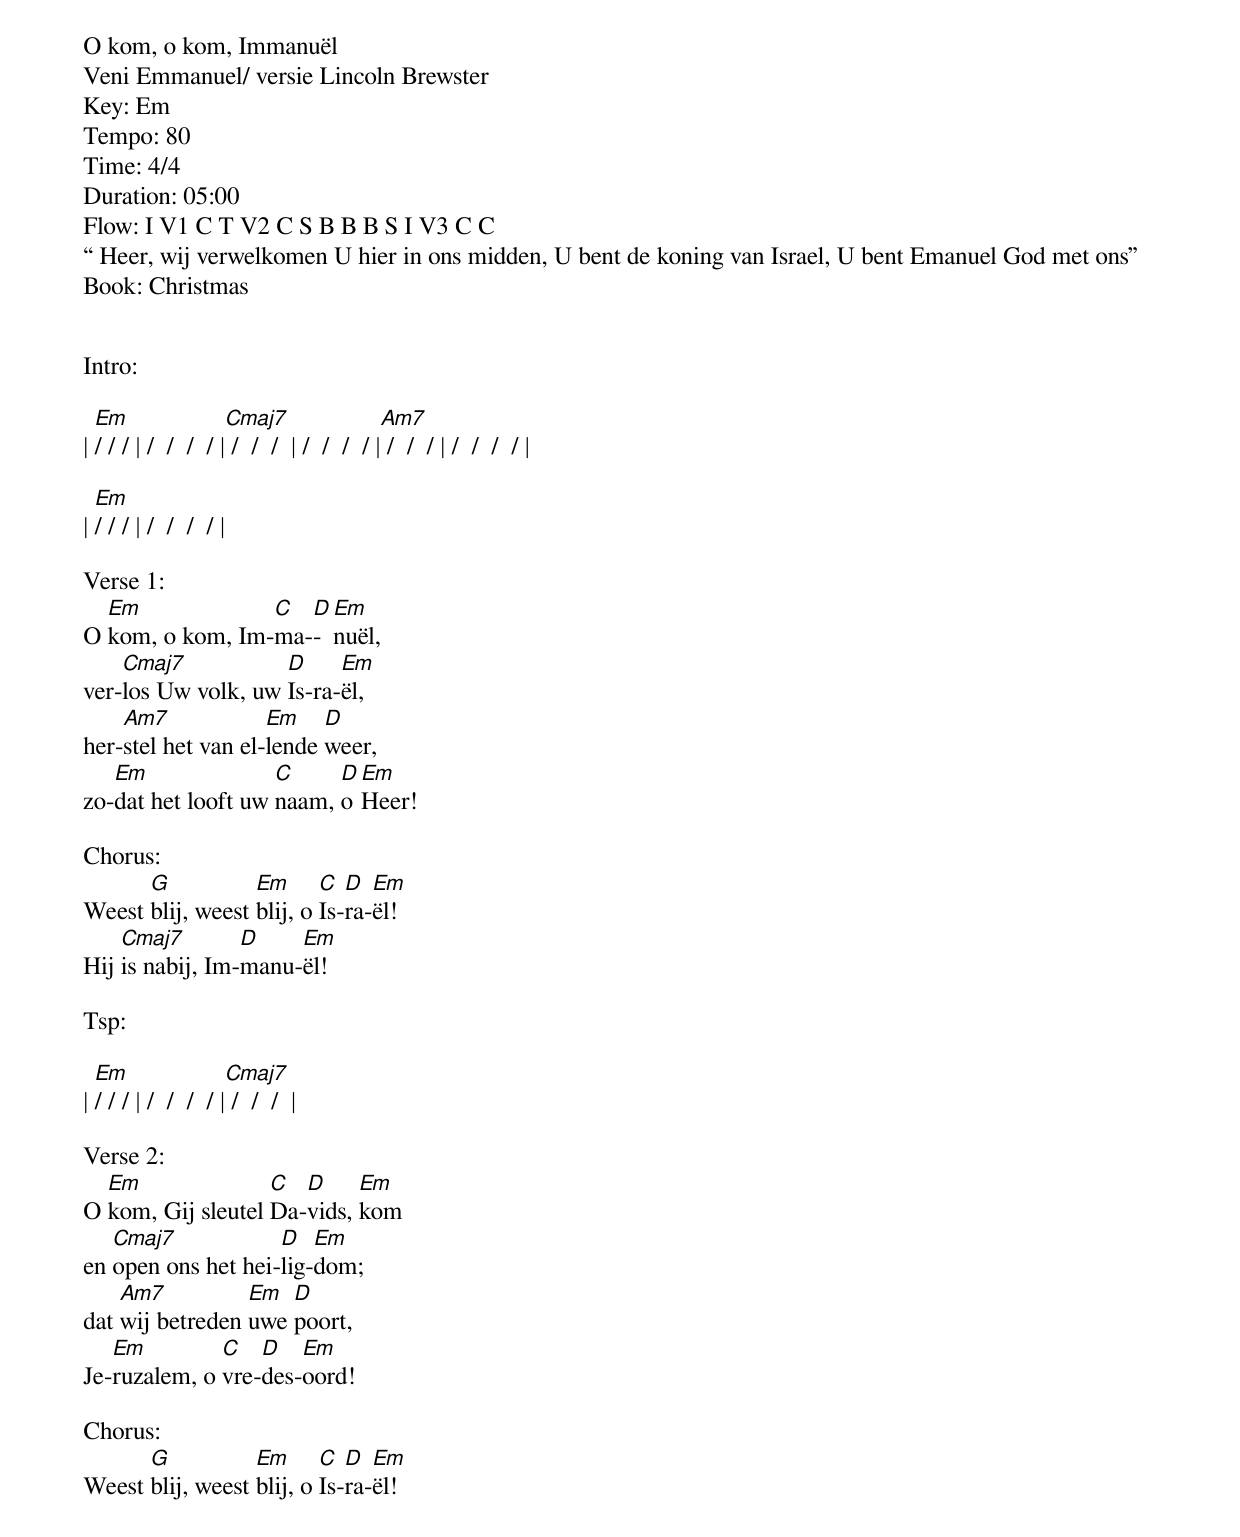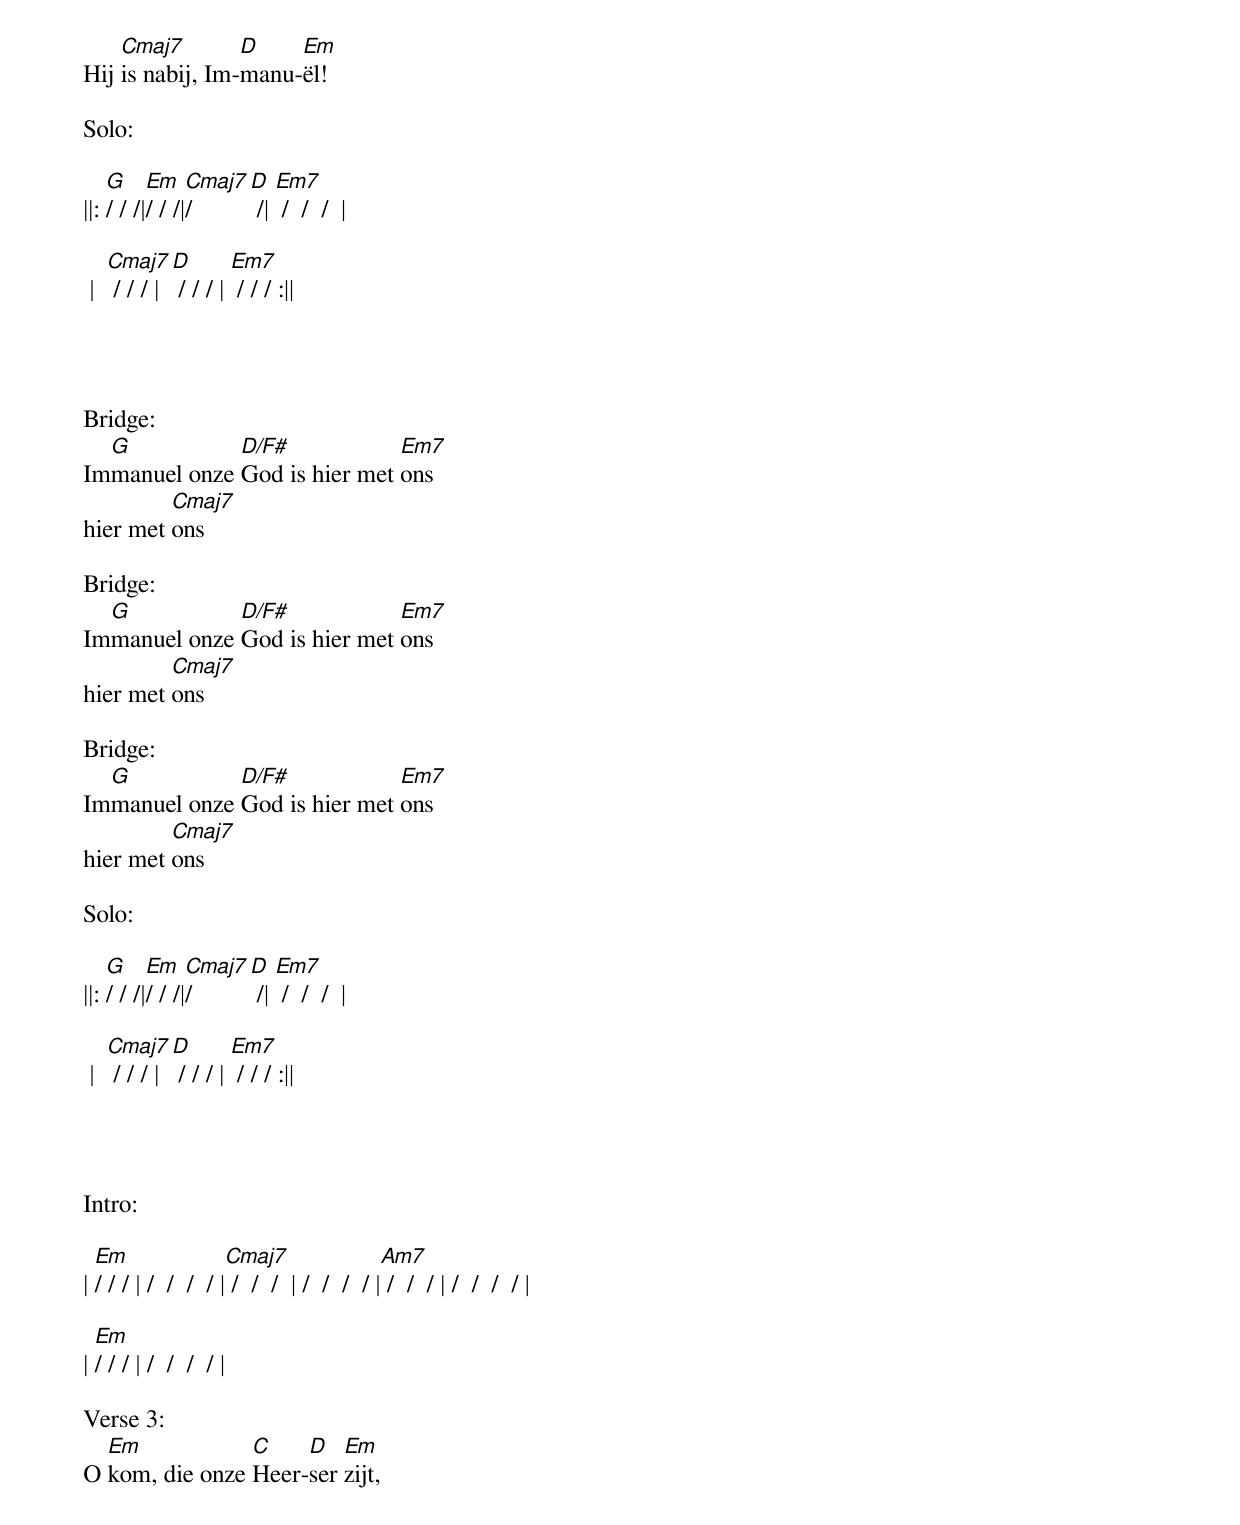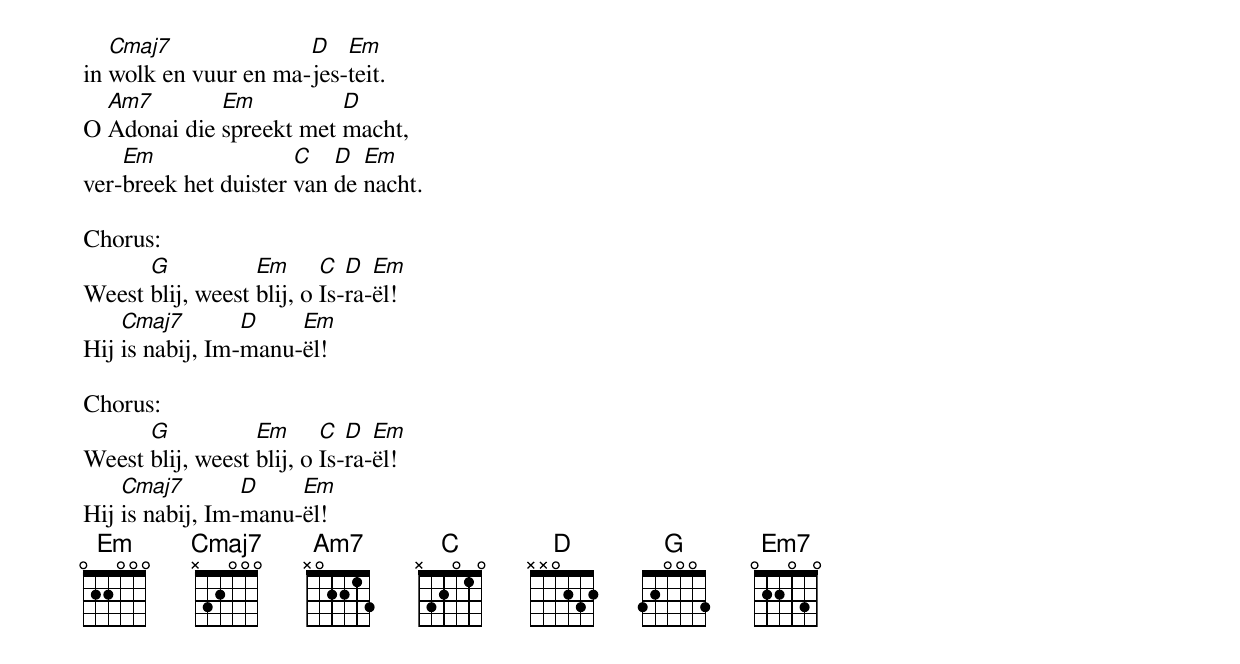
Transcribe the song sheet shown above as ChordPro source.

O kom, o kom, Immanuël
Veni Emmanuel/ versie Lincoln Brewster
Key: Em
Tempo: 80
Time: 4/4
Duration: 05:00
Flow: I V1 C T V2 C S B B B S I V3 C C
“ Heer, wij verwelkomen U hier in ons midden, U bent de koning van Israel, U bent Emanuel God met ons”
Book: Christmas


Intro:

| [Em]/ / / | /  /  /  / |[Cmaj7] /  /  /  | /  /  /  / |[Am7] /  /  / | /  /  /  / |

| [Em]/ / / | /  /  /  / |

Verse 1:
O [Em]kom, o kom, Im-[C]ma-[D]-[Em]nuël,
ver-[Cmaj7]los Uw volk, uw [D]Is-ra-[Em]ël,
her-[Am7]stel het van el-[Em]lende [D]weer,
zo-[Em]dat het looft uw [C]naam, [D]o [Em]Heer!

Chorus:
Weest [G]blij, weest [Em]blij, o [C]Is-[D]ra-[Em]ël!
Hij [Cmaj7]is nabij, Im-[D]manu-[Em]ël!

Tsp:

| [Em]/ / / | /  /  /  / |[Cmaj7] /  /  /  |

Verse 2:
O [Em]kom, Gij sleutel [C]Da-[D]vids, [Em]kom
en [Cmaj7]open ons het hei-[D]lig-[Em]dom;
dat [Am7]wij betreden [Em]uwe [D]poort,
Je-[Em]ruzalem, o [C]vre-[D]des-[Em]oord!

Chorus:
Weest [G]blij, weest [Em]blij, o [C]Is-[D]ra-[Em]ël!
Hij [Cmaj7]is nabij, Im-[D]manu-[Em]ël!

Solo:

||: [G]/ / /|[Em]/ / /|[Cmaj7]/ [D] /| [Em7] /  /  /  |

 |  [Cmaj7] / / / | [D] / / / | [Em7] / / / :||




Bridge:
Im[G]manuel onze [D/F#]God is hier met [Em7]ons
hier met [Cmaj7]ons

Bridge:
Im[G]manuel onze [D/F#]God is hier met [Em7]ons
hier met [Cmaj7]ons

Bridge:
Im[G]manuel onze [D/F#]God is hier met [Em7]ons
hier met [Cmaj7]ons

Solo:

||: [G]/ / /|[Em]/ / /|[Cmaj7]/ [D] /| [Em7] /  /  /  |

 |  [Cmaj7] / / / | [D] / / / | [Em7] / / / :||




Intro:

| [Em]/ / / | /  /  /  / |[Cmaj7] /  /  /  | /  /  /  / |[Am7] /  /  / | /  /  /  / |

| [Em]/ / / | /  /  /  / |

Verse 3:
O [Em]kom, die onze [C]Heer-[D]ser [Em]zijt,
in [Cmaj7]wolk en vuur en ma-[D]jes-[Em]teit.
O [Am7]Adonai die [Em]spreekt met [D]macht,
ver-[Em]breek het duister [C]van [D]de [Em]nacht.

Chorus:
Weest [G]blij, weest [Em]blij, o [C]Is-[D]ra-[Em]ël!
Hij [Cmaj7]is nabij, Im-[D]manu-[Em]ël!

Chorus:
Weest [G]blij, weest [Em]blij, o [C]Is-[D]ra-[Em]ël!
Hij [Cmaj7]is nabij, Im-[D]manu-[Em]ël!
